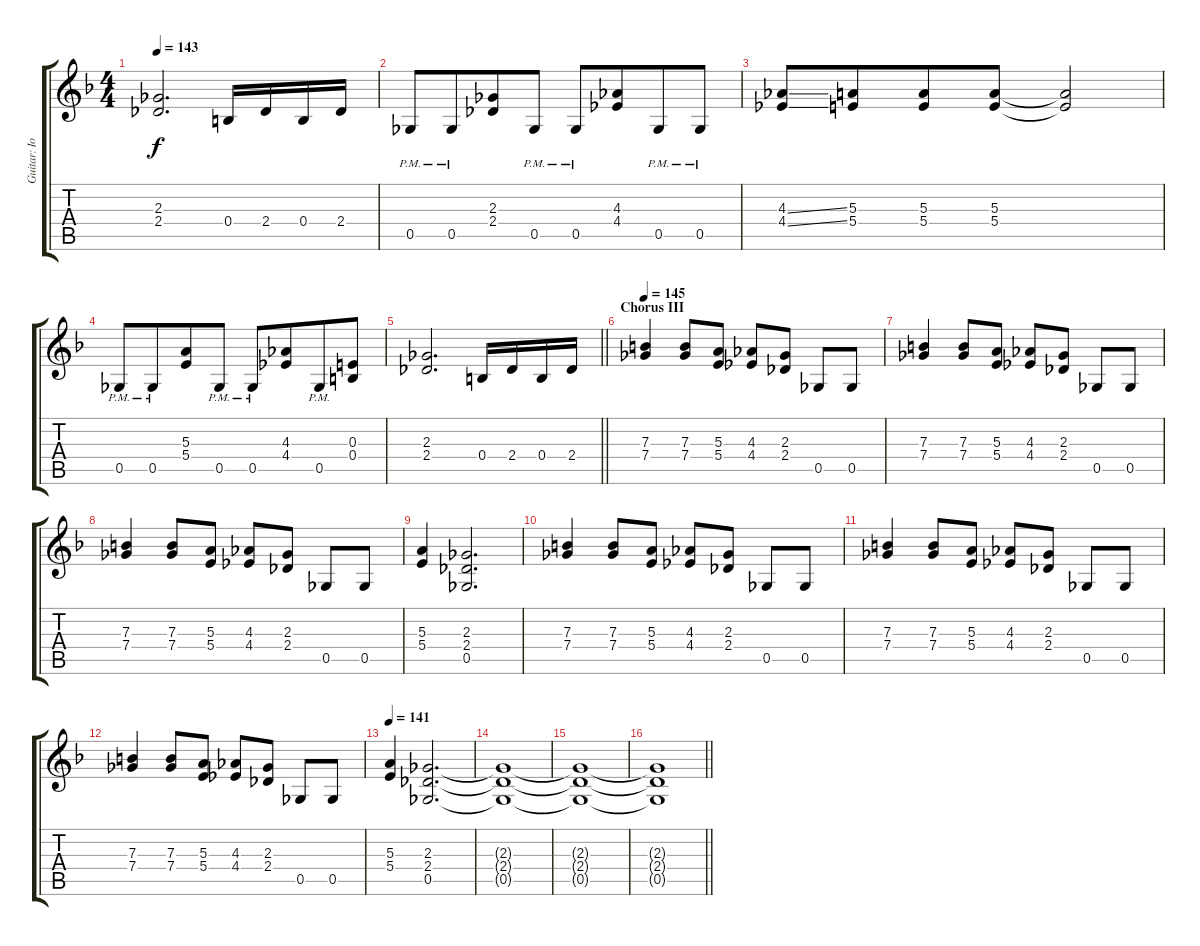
\track ("Guitar: IommI" "Guitar: Io") {instrument distortionguitar}
\staff {score tabs}
\tuning (Db4 Ab3 E3 B2 Gb2 Db2) {hide}
\ts (4 4)
\tempo 143
\clef g2
\ks f
(2.3 2.4).2{d dy f} 0.4.16 2.4.16 0.4.16 2.4.16 |
0.5{pm}.8 0.5{pm}.8{beam merge} (2.3 2.4).8 0.5{pm}.8 0.5{pm}.8 (4.3 4.4).8{beam merge} 0.5{pm}.8 0.5{pm}.8 |
(4.3{ss} 4.4{ss}).8 (5.3 5.4).8{beam merge} (5.3 5.4).8 (5.3 5.4).8 (5.3{t} 5.4{t}).2 |
0.5{pm}.8 0.5{pm}.8{beam merge} (5.3 5.4).8 0.5{pm}.8 0.5{pm}.8 (4.3 4.4).8{beam merge} 0.5{pm}.8 (0.3 0.4).8 |
\barLineRight lightlight
(2.3 2.4).2{d} 0.4.16 2.4.16 0.4.16 2.4.16 |
\section ("" "Chorus III")
\tempo 145
(7.3 7.4).4 (7.3 7.4).8 (5.3 5.4).8 (4.3 4.4).8 (2.3 2.4).8 0.5.8 0.5.8 |
(7.3 7.4).4 (7.3 7.4).8 (5.3 5.4).8 (4.3 4.4).8 (2.3 2.4).8 0.5.8 0.5.8 |
(7.3 7.4).4 (7.3 7.4).8 (5.3 5.4).8 (4.3 4.4).8 (2.3 2.4).8 0.5.8 0.5.8 |
(5.3 5.4).4 (2.3 2.4 0.5).2{d} |
(7.3 7.4).4 (7.3 7.4).8 (5.3 5.4).8 (4.3 4.4).8 (2.3 2.4).8 0.5.8 0.5.8 |
(7.3 7.4).4 (7.3 7.4).8 (5.3 5.4).8 (4.3 4.4).8 (2.3 2.4).8 0.5.8 0.5.8 |
(7.3 7.4).4 (7.3 7.4).8 (5.3 5.4).8 (4.3 4.4).8 (2.3 2.4).8 0.5.8 0.5.8 |
\tempo 141
(5.3 5.4).4 (2.3 2.4 0.5).2{d} |
(2.3{t} 2.4{t} 0.5{t}).1 |
(2.3{t} 2.4{t} 0.5{t}).1 |
\barLineRight lightlight
(2.3{t} 2.4{t} 0.5{t}).1
